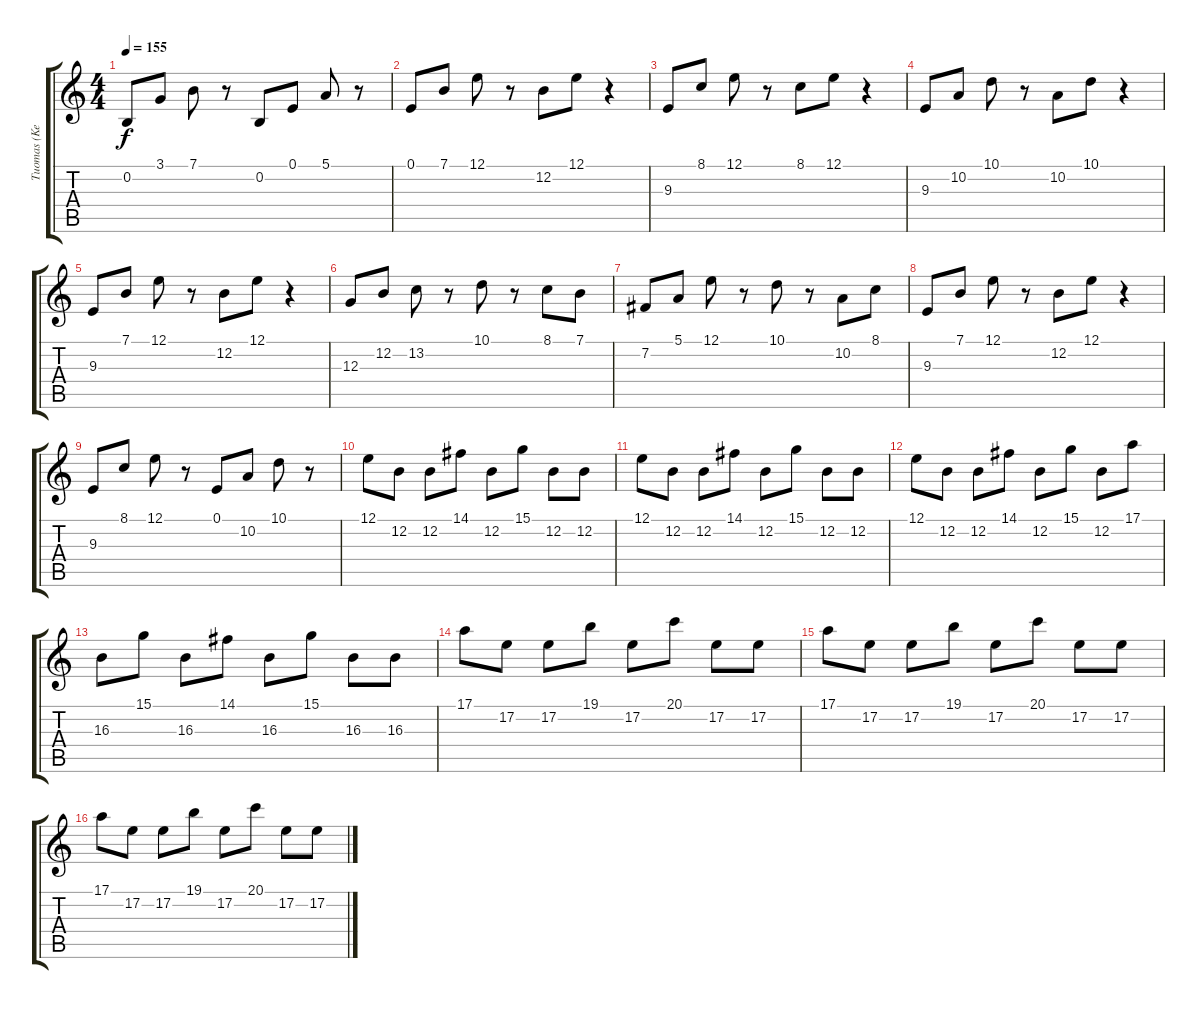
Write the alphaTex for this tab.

\track ("Tuomas (Keyboards)" "Tuomas (Ke") {instrument tremolostrings}
\staff {score tabs}
\tuning (E4 B3 G3 D3 A2 E2) {hide}
\ts (4 4)
\tempo 155
\clef g2
\ks c
0.2.8{dy f} 3.1.8 7.1.8 r.8 0.2.8 0.1.8 5.1.8 r.8 |
0.1.8 7.1.8 12.1.8 r.8 12.2.8 12.1.8 r.4 |
9.3.8 8.1.8 12.1.8 r.8 8.1.8 12.1.8 r.4 |
9.3.8 10.2.8 10.1.8 r.8 10.2.8 10.1.8 r.4 |
9.3.8 7.1.8 12.1.8 r.8 12.2.8 12.1.8 r.4 |
12.3.8 12.2.8 13.2.8 r.8 10.1.8 r.8 8.1.8 7.1.8 |
7.2.8 5.1.8 12.1.8 r.8 10.1.8 r.8 10.2.8 8.1.8 |
9.3.8 7.1.8 12.1.8 r.8 12.2.8 12.1.8 r.4 |
9.3.8 8.1.8 12.1.8 r.8 0.1.8 10.2.8 10.1.8 r.8 |
12.1.8 12.2.8 12.2.8 14.1.8 12.2.8 15.1.8 12.2.8 12.2.8 |
12.1.8 12.2.8 12.2.8 14.1.8 12.2.8 15.1.8 12.2.8 12.2.8 |
12.1.8 12.2.8 12.2.8 14.1.8 12.2.8 15.1.8 12.2.8 17.1.8 |
16.3.8 15.1.8 16.3.8 14.1.8 16.3.8 15.1.8 16.3.8 16.3.8 |
17.1.8 17.2.8 17.2.8 19.1.8 17.2.8 20.1.8 17.2.8 17.2.8 |
17.1.8 17.2.8 17.2.8 19.1.8 17.2.8 20.1.8 17.2.8 17.2.8 |
17.1.8 17.2.8 17.2.8 19.1.8 17.2.8 20.1.8 17.2.8 17.2.8
